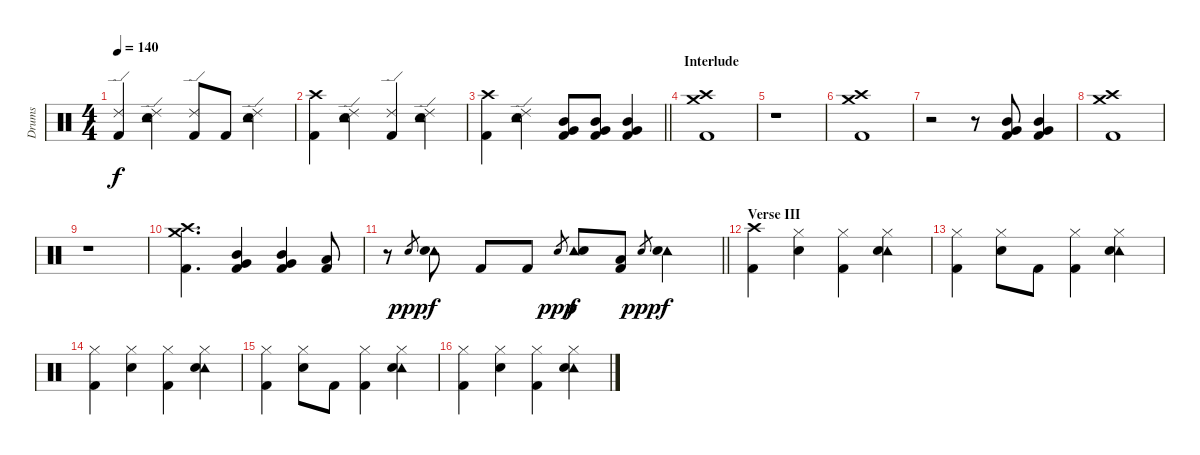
\track ("Drums" "Drums") {instrument percussion}
\staff {score}
\articulation defaults
\ts (4 4)
\tempo 140
\clef neutral
\ks c
("Ride (edge) 2" "Kick (hit) 2").4{dy f} ("Tambourine (hit)" "Ride (edge) 2" "Snare (hit) 2").4 ("Ride (edge) 2" "Kick (hit) 2").8 "Kick (hit) 2".8 ("Tambourine (hit)" "Ride (edge) 2" "Snare (hit) 2").4 |
("Crash high (hit)" "Kick (hit) 2").4 ("Tambourine (hit)" "Ride (edge) 2" "Snare (hit) 2").4 ("Ride (edge) 2" "Kick (hit) 2").4 ("Tambourine (hit)" "Ride (edge) 2" "Snare (hit) 2").4 |
\barLineRight lightlight
("Crash high (hit)" "Kick (hit) 2").4 ("Tambourine (hit)" "Ride (edge) 2" "Snare (hit) 2").4 ("Mid Tom (hit)" "Very Low Tom (hit)" "Kick (hit) 2").8 ("Mid Tom (hit)" "Very Low Tom (hit)" "Kick (hit) 2").8 ("Mid Tom (hit)" "Very Low Tom (hit)" "Kick (hit) 2").4 |
\section ("" "Interlude")
("Crash high (hit)" "Crash medium (hit)" "Kick (hit) 2").1 |
r.1 |
("Crash high (hit)" "Crash medium (hit)" "Kick (hit) 2").1 |
r.2 r.8 ("Mid Tom (hit)" "Very Low Tom (hit)" "Kick (hit) 2").8 ("Mid Tom (hit)" "Very Low Tom (hit)" "Kick (hit) 2").4 |
("Crash high (hit)" "Crash medium (hit)" "Kick (hit) 2").1 |
r.1 |
("Crash high (hit)" "Crash medium (hit)" "Kick (hit) 2").4{d} ("Mid Tom (hit)" "Very Low Tom (hit)" "Kick (hit) 2").4 ("Mid Tom (hit)" "Very Low Tom (hit)" "Kick (hit) 2").4 ("Low Tom (hit)" "Kick (hit) 2").8 |
\barLineRight lightlight
r.8 "Snare (hit) 2".8{gr dy ppp} ("Tambourine (hit)" "Snare (hit) 2").8{dy f} "Kick (hit) 2".8 "Kick (hit) 2".8 "Snare (hit) 2".8{gr dy ppp} ("Tambourine (hit)" "Snare (hit) 2").8{dy f} ("Low Tom (hit)" "Kick (hit) 2").8 "Snare (hit) 2".8{gr dy ppp} ("Tambourine (hit)" "Snare (hit) 2").4{dy f} |
\section ("" "Verse III")
("Crash high (hit)" "Kick (hit) 2").4 ("Hi-Hat (closed)" "Snare (hit) 2").4 ("Hi-Hat (closed)" "Kick (hit) 2").4 ("Tambourine (hit)" "Hi-Hat (closed)" "Snare (hit) 2").4 |
("Hi-Hat (closed)" "Kick (hit) 2").4 ("Hi-Hat (closed)" "Snare (hit) 2").8 "Kick (hit) 2".8 ("Hi-Hat (closed)" "Kick (hit) 2").4 ("Tambourine (hit)" "Hi-Hat (closed)" "Snare (hit) 2").4 |
("Hi-Hat (closed)" "Kick (hit) 2").4 ("Hi-Hat (closed)" "Snare (hit) 2").4 ("Hi-Hat (closed)" "Kick (hit) 2").4 ("Tambourine (hit)" "Hi-Hat (closed)" "Snare (hit) 2").4 |
("Hi-Hat (closed)" "Kick (hit) 2").4 ("Hi-Hat (closed)" "Snare (hit) 2").8 "Kick (hit) 2".8 ("Hi-Hat (closed)" "Kick (hit) 2").4 ("Tambourine (hit)" "Hi-Hat (closed)" "Snare (hit) 2").4 |
("Hi-Hat (closed)" "Kick (hit) 2").4 ("Hi-Hat (closed)" "Snare (hit) 2").4 ("Hi-Hat (closed)" "Kick (hit) 2").4 ("Tambourine (hit)" "Hi-Hat (closed)" "Snare (hit) 2").4
